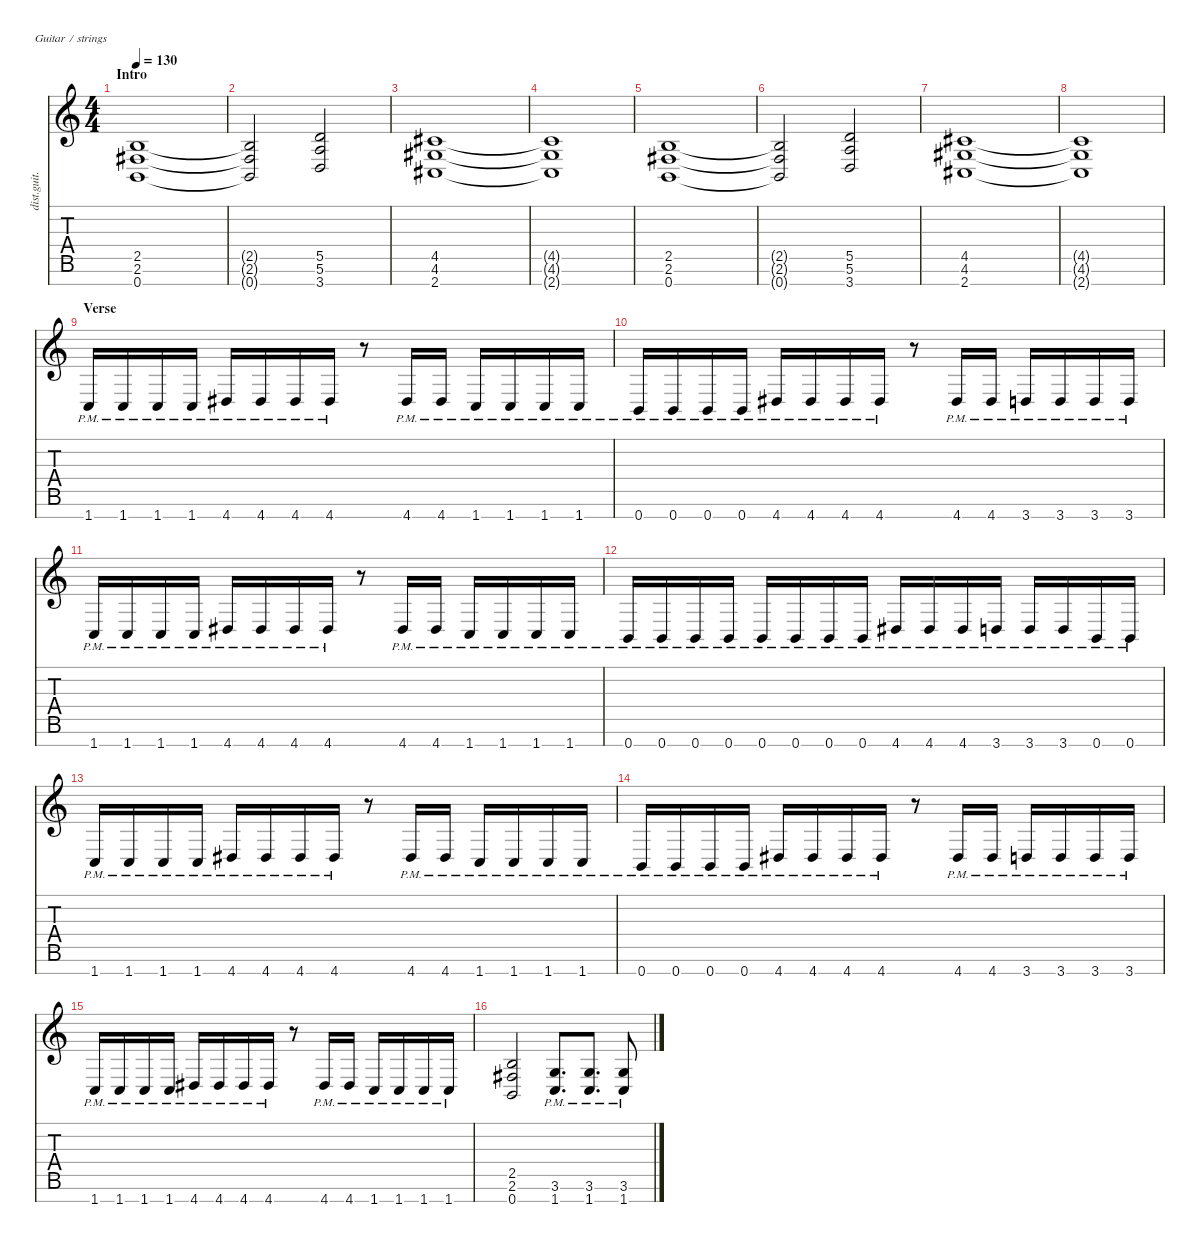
\defaultSystemsLayout 4
\hideDynamics
\bracketExtendMode nobrackets
\track ("Distortion Guitar - Zoli" "dist.guit.") {instrument distortionguitar}
\staff {score tabs}
\tuning (E4 B3 G3 D3 A2 E2 B1)
\ts (4 4)
\section ("" "Intro")
\tempo 130
\clef g2
\ks c
(0.7 2.6{acc #} 2.5).1{dy mf instrument distortionguitar} |
(0.7{t} 2.6{t acc #} 2.5{t}).2 (3.7 5.6 5.5).2 |
(2.7{acc #} 4.6{acc #} 4.5{acc #}).1 |
(2.7{t acc #} 4.6{t acc #} 4.5{t acc #}).1 |
(0.7 2.6{acc #} 2.5).1 |
(0.7{t} 2.6{t acc #} 2.5{t}).2 (3.7 5.6 5.5).2 |
(2.7{acc #} 4.6{acc #} 4.5{acc #}).1 |
(2.7{t acc #} 4.6{t acc #} 4.5{t acc #}).1 |
\section ("" "Verse")
1.7{pm}.16 1.7{pm}.16 1.7{pm}.16 1.7{pm}.16 4.7{pm acc #}.16 4.7{pm acc #}.16 4.7{pm acc #}.16 4.7{pm acc #}.16 r.8 4.7{pm acc #}.16 4.7{pm acc #}.16 1.7{pm}.16 1.7{pm}.16 1.7{pm}.16 1.7{pm}.16 |
0.7{pm}.16 0.7{pm}.16 0.7{pm}.16 0.7{pm}.16 4.7{pm acc #}.16 4.7{pm acc #}.16 4.7{pm acc #}.16 4.7{pm acc #}.16 r.8 4.7{pm acc #}.16 4.7{pm acc #}.16 3.7{pm}.16 3.7{pm}.16 3.7{pm}.16 3.7{pm}.16 |
1.7{pm}.16 1.7{pm}.16 1.7{pm}.16 1.7{pm}.16 4.7{pm acc #}.16 4.7{pm acc #}.16 4.7{pm acc #}.16 4.7{pm acc #}.16 r.8 4.7{pm acc #}.16 4.7{pm acc #}.16 1.7{pm}.16 1.7{pm}.16 1.7{pm}.16 1.7{pm}.16 |
0.7{pm}.16 0.7{pm}.16 0.7{pm}.16 0.7{pm}.16 0.7{pm}.16 0.7{pm}.16 0.7{pm}.16 0.7{pm}.16 4.7{pm acc #}.16 4.7{pm acc #}.16 4.7{pm acc #}.16 3.7{pm}.16 3.7{pm}.16 3.7{pm}.16 0.7{pm}.16 0.7{pm}.16 |
1.7{pm}.16 1.7{pm}.16 1.7{pm}.16 1.7{pm}.16 4.7{pm acc #}.16 4.7{pm acc #}.16 4.7{pm acc #}.16 4.7{pm acc #}.16 r.8 4.7{pm acc #}.16 4.7{pm acc #}.16 1.7{pm}.16 1.7{pm}.16 1.7{pm}.16 1.7{pm}.16 |
0.7{pm}.16 0.7{pm}.16 0.7{pm}.16 0.7{pm}.16 4.7{pm acc #}.16 4.7{pm acc #}.16 4.7{pm acc #}.16 4.7{pm acc #}.16 r.8 4.7{pm acc #}.16 4.7{pm acc #}.16 3.7{pm}.16 3.7{pm}.16 3.7{pm}.16 3.7{pm}.16 |
1.7{pm}.16 1.7{pm}.16 1.7{pm}.16 1.7{pm}.16 4.7{pm acc #}.16 4.7{pm acc #}.16 4.7{pm acc #}.16 4.7{pm acc #}.16 r.8 4.7{pm acc #}.16 4.7{pm acc #}.16 1.7{pm}.16 1.7{pm}.16 1.7{pm}.16 1.7{pm}.16 |
(0.7 2.6{acc #} 2.5).2 (1.7{pm} 3.6{pm}).8{d} (1.7{pm} 3.6{pm}).8{d} (1.7{pm} 3.6{pm}).8
